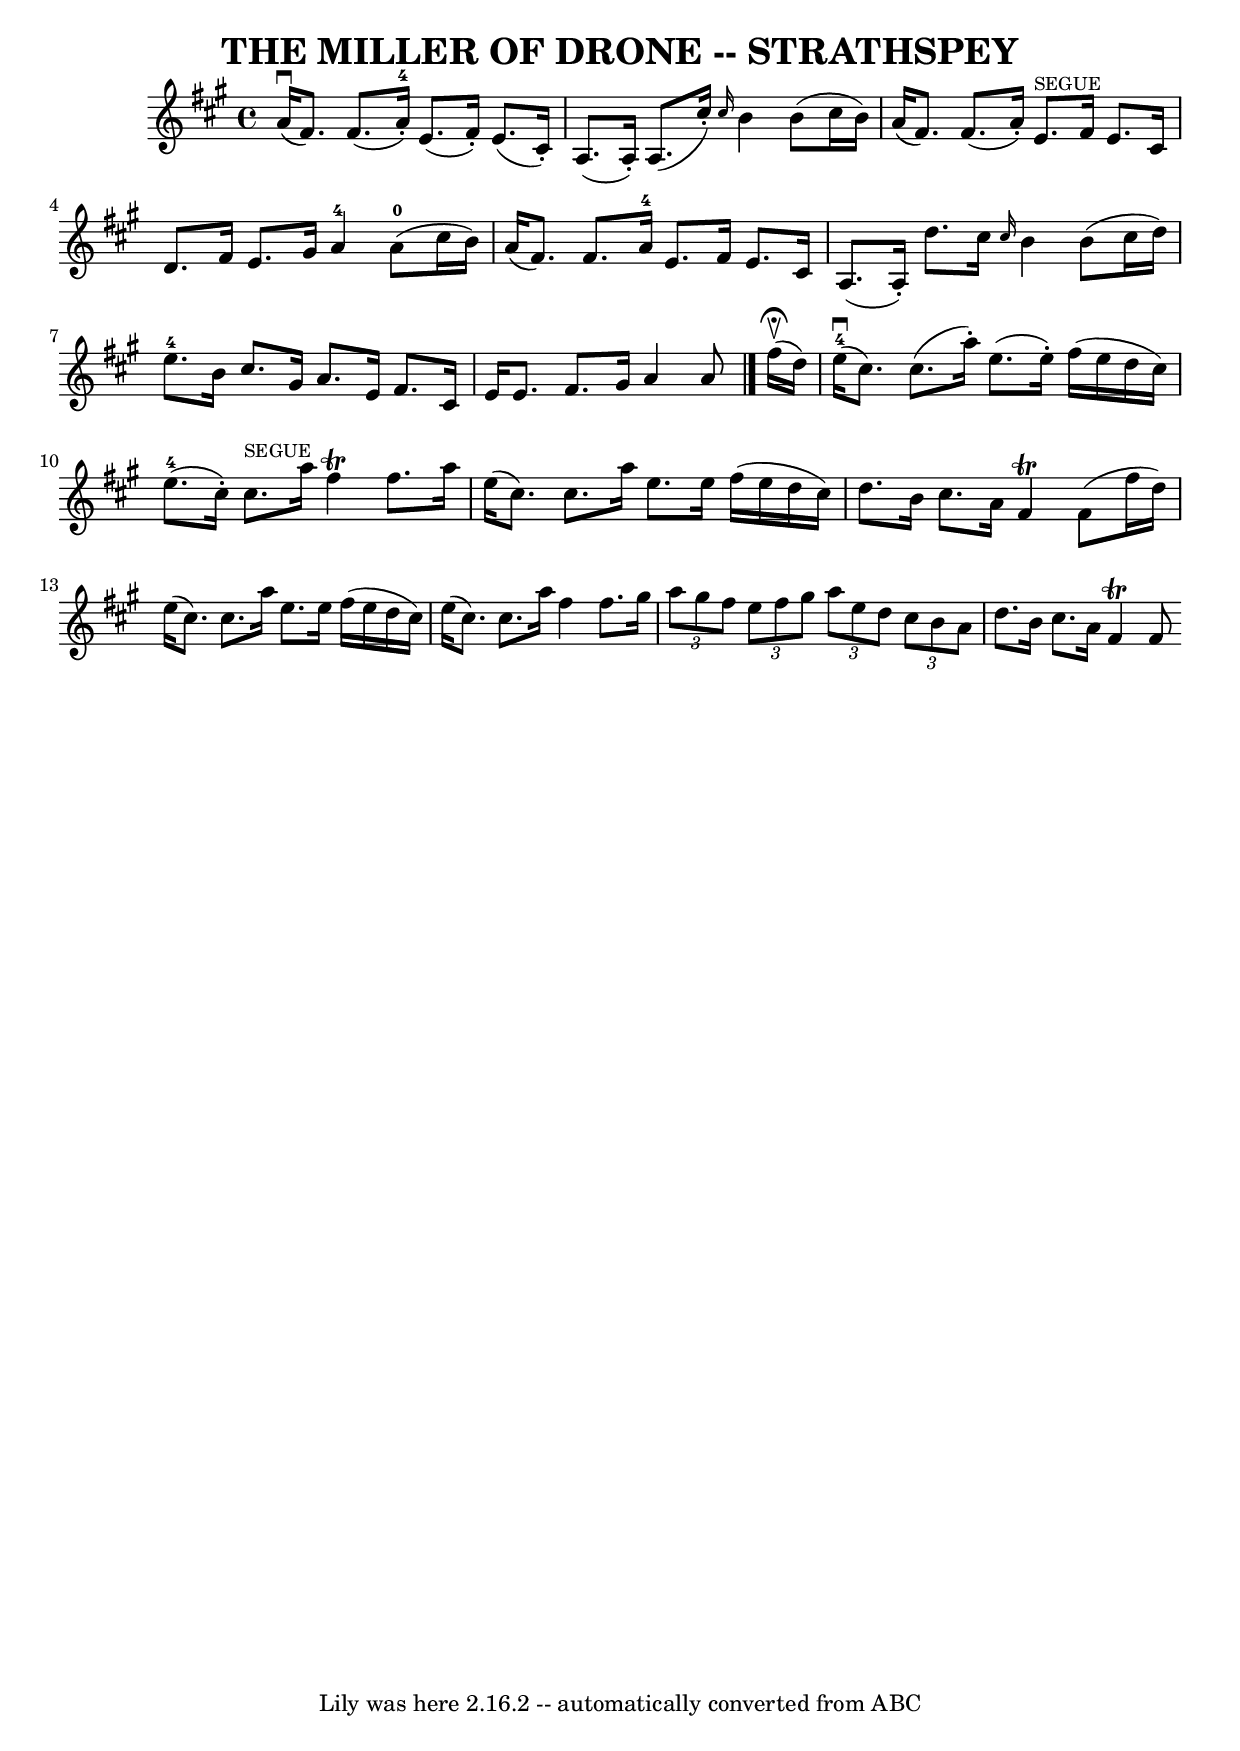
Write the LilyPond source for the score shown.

\version "2.16.2"
\include "Mammoth.ily"
\header {
  %% book = "Ryan's Mammoth Collection of Fiddle Tunes"
 crossRefNumber = "1"
 footnotes = ""
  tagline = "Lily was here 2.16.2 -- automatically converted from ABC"
  title = "THE MILLER OF DRONE -- STRATHSPEY"

}
voicedefault =  {


  \override Staff.TimeSignature #'style = #'C
  \time 4/4 
  \key a \major
				% %slurgracf 1 cs''16 (^\upbow b'16)    |
 a'16 (^\downbow fs'8.) fs'8. (a'16-4-.) e'8. (fs'16-.) e'8. (cs'16-.)     |
 a8. (a16-.) a8. (cs''16-.) \grace { cs''16  
				       } b'4 b'8 (cs''16 b'16)    |
 a'16 (fs'8.) fs'8. (a'16-.) e'8.^\segue fs'16 e'8. cs'16    |
 d'8. fs'16 e'8. gs'16 a'4-4 a'8-0(cs''16 b'16)     |
 a'16 (fs'8.) fs'8. a'16-4 e'8. fs'16 e'8. cs'16     |
 a8. (a16-.) d''8. cs''16  \grace {    
 cs''16     } b'4 b'8 (cs''16 d''16)    |
 e''8.-4 b'16 cs''8. gs'16 a'8. e'16 fs'8. cs'16     |
 e'16 e'8. fs'8. gs'16 a'4 a'8    \bar "|." fs''16^\fermata(^\upbow d''16)    |
 e''16-4(^\downbow cs''8. ) cs''8. (a''16-.) e''8. (e''16-.) fs''16 (e''16 d''16 cs''16)    |
 e''8.-4(cs''16-.) cs''8.^\segue a''16 fs''4^\trill fs''8. a''16    |
 e''16 (
 cs''8.) cs''8. a''16 e''8. e''16 fs''16 (e''16 d''16 cs''16)    |
 d''8. b'16 cs''8. a'16 fs'4^\trill fs'8 (fs''16 d''16)    |
 e''16 (cs''8.) cs''8. a''16 e''8. e''16 fs''16 (e''16 d''16 cs''16)     |
 e''16 (cs''8.) cs''8. a''16 fs''4 fs''8. gs''16     |
  \times 2/3 { a''8 gs''8 fs''8  
	     }   
  \times 2/3 { e''8 fs''8 gs''8  
	     }   \times 2/3 { a''8 e''8    
			 d''8  
			    }   \times 2/3 { cs''8 b'8 a'8   					   }    |
 d''8. b'16 cs''8. a'16 fs'4^\trill fs'8      \bar " |."   

}

\score{
  <<

    \context Staff="default"
    {
      \voicedefault 
      
    }

  >>
  \layout {
    
  }
  \midi {
  }

}
